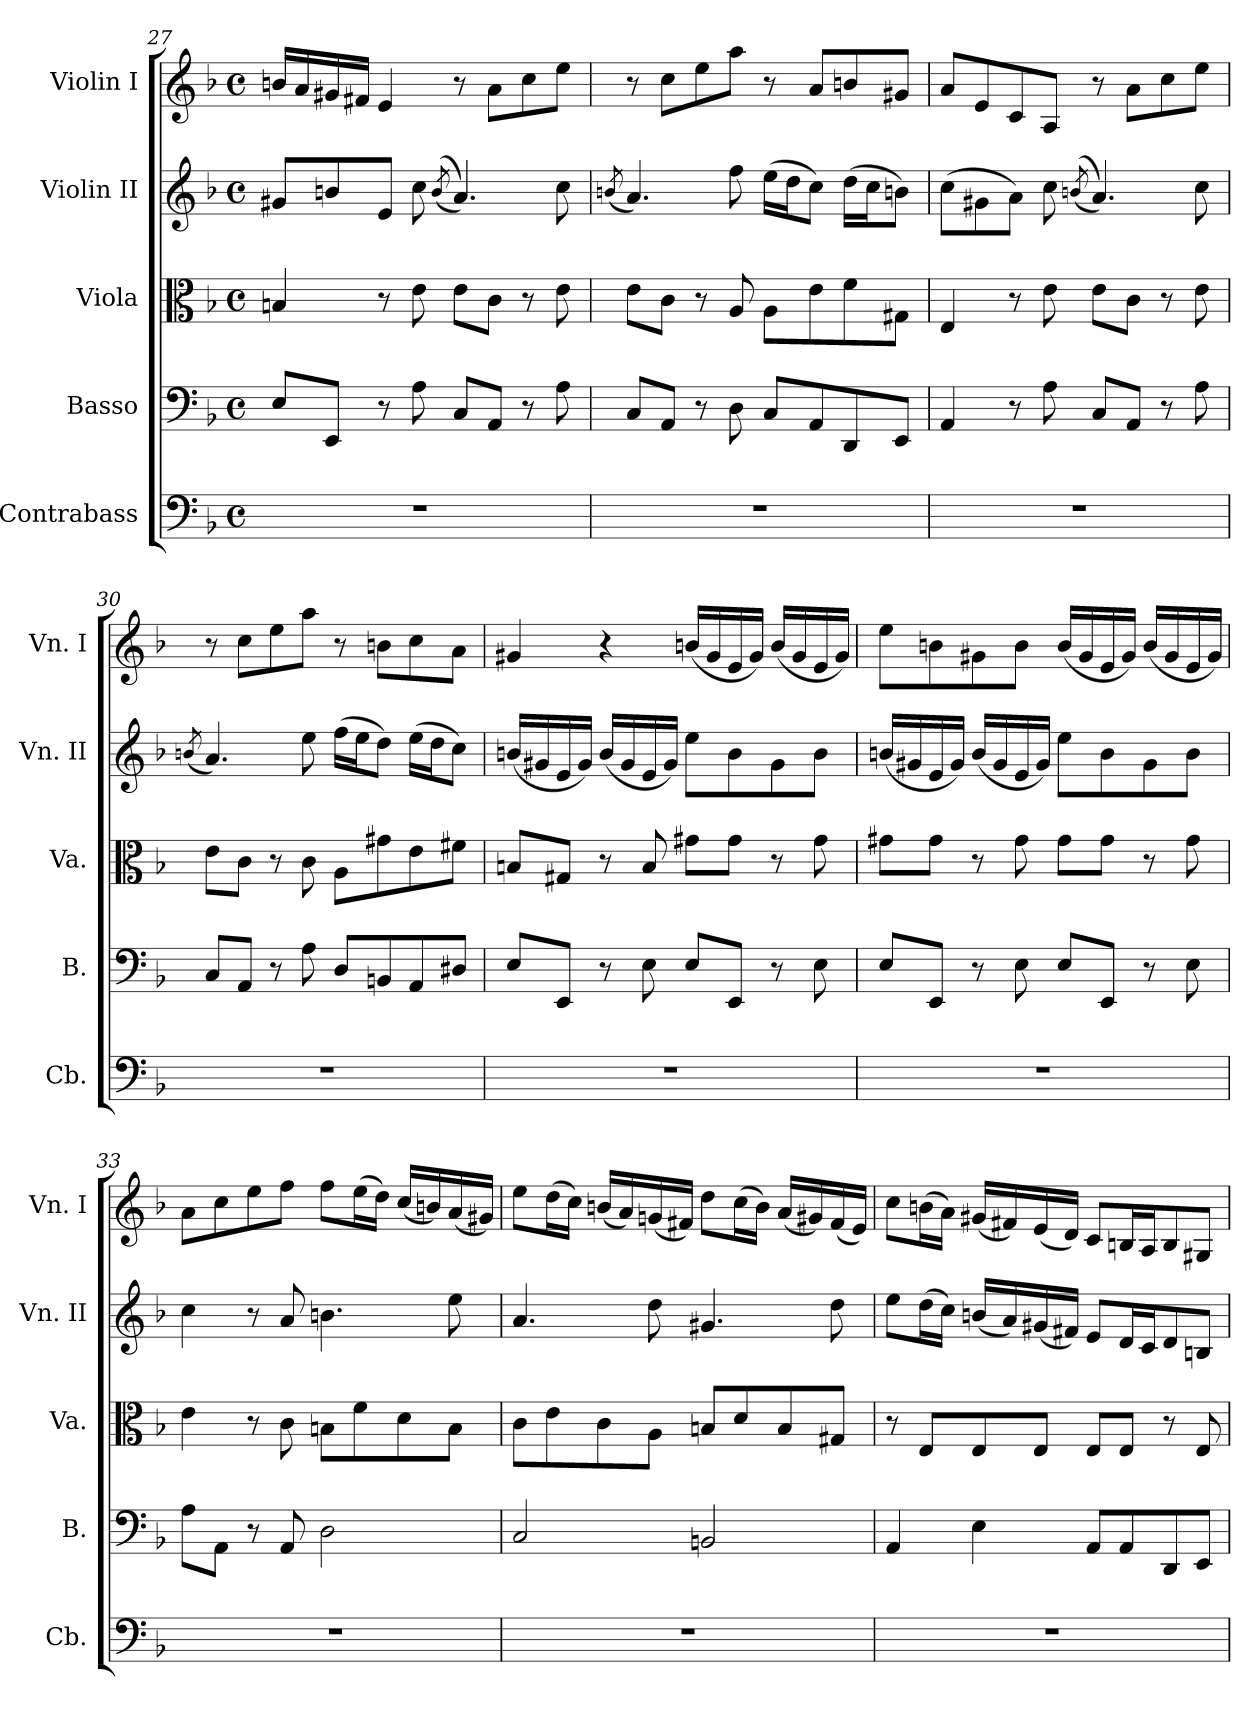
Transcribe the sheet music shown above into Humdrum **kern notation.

**kern	**kern	**dynam	**kern	**dynam	**kern	**dynam	**kern	**dynam
*part5	*part4	*part4	*part3	*part3	*part2	*part2	*part1	*part1
*staff5	*staff4	*staff4	*staff3	*staff3	*staff2	*staff2	*staff1	*staff1
*I"Contrabass	*I"Basso	*	*I"Viola	*	*I"Violin II	*	*I"Violin I	*
*I'Cb.	*I'B.	*	*I'Va.	*	*I'Vn. II	*	*I'Vn. I	*
*clefF4	*clefF4	*	*clefC3	*	*clefG2	*	*clefG2	*
*ITrd7c12	*	*	*	*	*	*	*	*
*k[b-]	*k[b-]	*	*k[b-]	*	*k[b-]	*	*k[b-]	*
*M4/4	*M4/4	*	*M4/4	*	*M4/4	*	*M4/4	*
*met(c)	*met(c)	*	*met(c)	*	*met(c)	*	*met(c)	*
=27	=27	=27	=27	=27	=27	=27	=27	=27
1r	8E/L	.	4Bn/	.	8g#X/L	.	16bn/LL	.
.	.	.	.	.	.	.	16a/	.
.	8EE/J	.	.	.	8bn/	.	16g#X/	.
.	.	.	.	.	.	.	16f#X/JJ	.
.	8r	.	8r	.	8e/J	.	4e/	.
!	!	!LO:DY:b	!	!	!	!	!	!
!	!	!LO:DY:n=1:b	!	!	!	!	!	!
!	!	!LO:DY:n=2:b	!	!LO:DY:b	!	!	!	!
!	!	!	!	!LO:DY:n=1:b	!	!	!	!
!	!	!	!	!LO:DY:n=2:b	!	!LO:DY:b	!	!
!	!	!	!	!	!	!LO:DY:n=1:b	!	!
!	!	!	!	!	!	!LO:DY:n=2:b	!	!
.	8A\	other-dynamics p other-dynamics	8e\	other-dynamics p other-dynamics	8cc\	other-dynamics p other-dynamics	.	.
.	.	.	.	.	(<(<8qb/	.	.	.
!	!	!	!	!	!	!	!	!LO:DY:b
!	!	!	!	!	!	!	!	!LO:DY:n=1:b
!	!	!	!	!	!	!	!	!LO:DY:n=2:b
.	8C/L	.	8e\L	.	4.a/))	.	8r	other-dynamics p other-dynamics
.	8AA/J	.	8c\J	.	.	.	8a\L	.
.	8r	.	8r	.	.	.	8cc\	.
.	8A\	.	8e\	.	8cc\	.	8ee\J	.
=28	=28	=28	=28	=28	=28	=28	=28	=28
.	.	.	.	.	(<8qbn/	.	.	.
1r	8C/L	.	8e\L	.	4.a/)	.	8r	.
.	8AA/J	.	8c\J	.	.	.	8cc\L	.
.	8r	.	8r	.	.	.	8ee\	.
.	8D\	.	8A/	.	8ff\	.	8aa\J	.
.	8C/L	.	8A\L	.	(>16ee\LL	.	8r	.
.	.	.	.	.	16dd\J	.	.	.
.	8AA/	.	8e\	.	8cc\J)	.	8a/L	.
.	8DD/	.	8f\	.	(>16dd\LL	.	8bn/	.
.	.	.	.	.	16cc\J	.	.	.
.	8EE/J	.	8G#X\J	.	8bni\J)	.	8g#X/J	.
!!LO:PB:g=z
=29	=29	=29	=29	=29	=29	=29	=29	=29
1r	4AA/	.	4E/	.	(>8cc\L	.	8a/L	.
.	.	.	.	.	8g#X\	.	8e/	.
.	8r	.	8r	.	8a\J)	.	8c/	.
.	8A\	.	8e\	.	8cc\	.	8A/J	.
.	.	.	.	.	(<(<8qbn/	.	.	.
.	8C/L	.	8e\L	.	4.a/))	.	8r	.
.	8AA/J	.	8c\J	.	.	.	8a\L	.
.	8r	.	8r	.	.	.	8cc\	.
.	8A\	.	8e\	.	8cc\	.	8ee\J	.
=30	=30	=30	=30	=30	=30	=30	=30	=30
.	.	.	.	.	(<8qbn/	.	.	.
1r	8C/L	.	8e\L	.	4.a/)	.	8r	.
.	8AA/J	.	8c\J	.	.	.	8cc\L	.
.	8r	.	8r	.	.	.	8ee\	.
.	8A\	.	8c\	.	8ee\	.	8aa\J	.
.	8D/L	.	8A\L	.	(>16ff\LL	.	8r	.
.	.	.	.	.	16ee\J	.	.	.
.	8BBn/	.	8g#X\	.	8dd\J)	.	8bn\L	.
.	8AA/	.	8e\	.	(>16ee\LL	.	8cc\	.
.	.	.	.	.	16dd\J	.	.	.
!	!	!LO:DY:b	!	!	!	!	!	!
!	!	!LO:DY:n=1:b	!	!	!	!	!	!
!	!	!LO:DY:n=2:b	!	!	!	!	!	!
.	8D#X/J	other-dynamics f other-dynamics	8f#X\J	.	8cc\J)	.	8a\J	.
=31	=31	=31	=31	=31	=31	=31	=31	=31
!	!	!	!	!LO:DY:b	!	!	!	!
!	!	!	!	!LO:DY:n=1:b	!	!	!	!
!	!	!	!	!LO:DY:n=2:b	!	!LO:DY:b	!	!
!	!	!	!	!	!	!LO:DY:n=1:b	!	!
!	!	!	!	!	!	!LO:DY:n=2:b	!	!
1r	8E/L	.	8Bn/L	other-dynamics f other-dynamics	(<16bn/LL	other-dynamics f other-dynamics	4g#X/	.
.	.	.	.	.	16g#X/	.	.	.
.	8EE/J	.	8G#X/J	.	16e/	.	.	.
.	.	.	.	.	16g#/JJ)	.	.	.
.	8r	.	8r	.	(<16b/LL	.	4r	.
.	.	.	.	.	16g#/	.	.	.
.	8E\	.	8B/	.	16e/	.	.	.
.	.	.	.	.	16g#/JJ)	.	.	.
!	!	!	!	!	!	!	!	!LO:DY:b
!	!	!	!	!	!	!	!	!LO:DY:n=1:b
!	!	!	!	!	!	!	!	!LO:DY:n=2:b
.	8E/L	.	8g#X\L	.	8ee\L	.	(<16bn/LL	other-dynamics f other-dynamics
.	.	.	.	.	.	.	16g#/	.
.	8EE/J	.	8g#\J	.	8b\	.	16e/	.
.	.	.	.	.	.	.	16g#/JJ)	.
.	8r	.	8r	.	8g#\	.	(<16b/LL	.
.	.	.	.	.	.	.	16g#/	.
.	8E\	.	8g#\	.	8b\J	.	16e/	.
.	.	.	.	.	.	.	16g#/JJ)	.
!!LO:LB:g=z
=32	=32	=32	=32	=32	=32	=32	=32	=32
1r	8E/L	.	8g#X\L	.	(<16bn/LL	.	8ee\L	.
.	.	.	.	.	16g#X/	.	.	.
.	8EE/J	.	8g#\J	.	16e/	.	8bn\	.
.	.	.	.	.	16g#/JJ)	.	.	.
.	8r	.	8r	.	(<16b/LL	.	8g#X\	.
.	.	.	.	.	16g#/	.	.	.
.	8E\	.	8g#\	.	16e/	.	8b\J	.
.	.	.	.	.	16g#/JJ)	.	.	.
.	8E/L	.	8g#\L	.	8ee\L	.	(<16b/LL	.
.	.	.	.	.	.	.	16g#/	.
.	8EE/J	.	8g#\J	.	8b\	.	16e/	.
.	.	.	.	.	.	.	16g#/JJ)	.
.	8r	.	8r	.	8g#\	.	(<16b/LL	.
.	.	.	.	.	.	.	16g#/	.
.	8E\	.	8g#\	.	8b\J	.	16e/	.
.	.	.	.	.	.	.	16g#/JJ)	.
=33	=33	=33	=33	=33	=33	=33	=33	=33
1r	8A\L	.	4e\	.	4cc\	.	8a\L	.
.	8AA\J	.	.	.	.	.	8cc\	.
.	8r	.	8r	.	8r	.	8ee\	.
.	8AA/	.	8c\	.	8a/	.	8ff\J	.
.	2D\	.	8Bn\L	.	4.bn\	.	8ff\L	.
.	.	.	8f\	.	.	.	(>16ee\L	.
.	.	.	.	.	.	.	16dd\JJ)	.
.	.	.	8d\	.	.	.	(<16cc/LL	.
.	.	.	.	.	.	.	16bn/)	.
.	.	.	8B\J	.	8ee\	.	(<16a/	.
.	.	.	.	.	.	.	16g#X/JJ)	.
=34	=34	=34	=34	=34	=34	=34	=34	=34
1r	2C/	.	8c\L	.	4.a/	.	8ee\L	.
.	.	.	8e\	.	.	.	(>16dd\L	.
.	.	.	.	.	.	.	16cc\JJ)	.
.	.	.	8c\	.	.	.	(<16bn/LL	.
.	.	.	.	.	.	.	16a/)	.
.	.	.	8A\J	.	8dd\	.	(<16gni/	.
.	.	.	.	.	.	.	16f#X/JJ)	.
.	2BBn/	.	8Bn/L	.	4.g#X/	.	8dd\L	.
.	.	.	8d/	.	.	.	(>16cc\L	.
.	.	.	.	.	.	.	16b\JJ)	.
.	.	.	8B/	.	.	.	(<16a/LL	.
.	.	.	.	.	.	.	16g#X/)	.
.	.	.	8G#X/J	.	8dd\	.	(<16f#/	.
.	.	.	.	.	.	.	16e/JJ)	.
!!LO:LB:g=z
=35	=35	=35	=35	=35	=35	=35	=35	=35
1r	4AA/	.	8r	.	8ee\L	.	8cc\L	.
.	.	.	8E/L	.	(>16dd\L	.	(>16bn\L	.
.	.	.	.	.	16cc\JJ)	.	16a\JJ)	.
.	4E\	.	8E/	.	(<16bn/LL	.	(<16g#X/LL	.
.	.	.	.	.	16a/)	.	16f#X/)	.
.	.	.	8E/J	.	(<16g#X/	.	(<16e/	.
.	.	.	.	.	16f#X/JJ)	.	16d/JJ)	.
.	8AA/L	.	8E/L	.	8e/L	.	8c/L	.
.	8AA/	.	8E/J	.	16d/L	.	16Bn/L	.
.	.	.	.	.	16c/J	.	16A/J	.
.	8DD/	.	8r	.	8d/	.	8B/	.
.	8EE/J	.	8E/	.	8Bn/J	.	8G#X/J	.
=	=	=	=	=	=	=	=	=
*-	*-	*-	*-	*-	*-	*-	*-	*-
